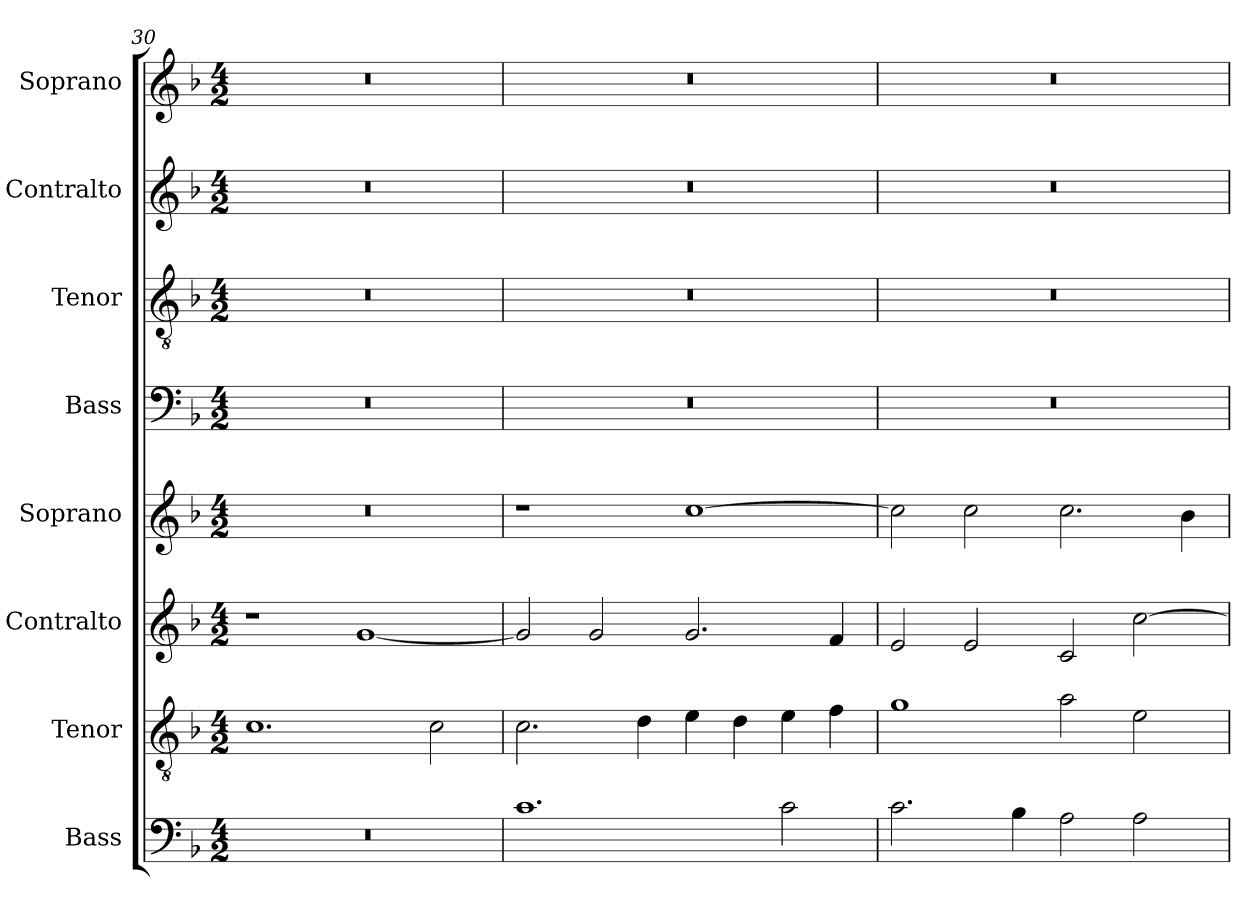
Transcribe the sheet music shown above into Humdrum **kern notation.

**kern	**kern	**kern	**kern	**kern	**kern	**kern	**kern
*part8	*part7	*part6	*part5	*part4	*part3	*part2	*part1
*staff8	*staff7	*staff6	*staff5	*staff4	*staff3	*staff2	*staff1
*I"Bass	*I"Tenor	*I"Contralto	*I"Soprano	*I"Bass	*I"Tenor	*I"Contralto	*I"Soprano
*I'B	*I'T	*I'A	*I'S	*I'B	*I'T	*I'A	*I'S
*clefF4	*clefGv2	*clefG2	*clefG2	*clefF4	*clefGv2	*clefG2	*clefG2
*k[b-]	*k[b-]	*k[b-]	*k[b-]	*k[b-]	*k[b-]	*k[b-]	*k[b-]
*G:dor	*G:dor	*G:dor	*G:dor	*G:dor	*G:dor	*G:dor	*G:dor
*M4/2	*M4/2	*M4/2	*M4/2	*M4/2	*M4/2	*M4/2	*M4/2
=30	=30	=30	=30	=30	=30	=30	=30
0r	1.c	1r	0r	0r	0r	0r	0r
.	.	[1g	.	.	.	.	.
.	2c	.	.	.	.	.	.
=31	=31	=31	=31	=31	=31	=31	=31
1.c	2.c	2g]	1r	0r	0r	0r	0r
.	.	2g	.	.	.	.	.
.	4d	.	.	.	.	.	.
.	4e	2.g	[1cc	.	.	.	.
.	4d	.	.	.	.	.	.
2c	4e	.	.	.	.	.	.
.	4f	4f	.	.	.	.	.
=32	=32	=32	=32	=32	=32	=32	=32
2.c	1g	2e	2cc]	0r	0r	0r	0r
.	.	2e	2cc	.	.	.	.
4B-	.	.	.	.	.	.	.
2A	2a	2c	2.cc	.	.	.	.
2A	2e	[2cc	.	.	.	.	.
.	.	.	4b-	.	.	.	.
=	=	=	=	=	=	=	=
*-	*-	*-	*-	*-	*-	*-	*-
